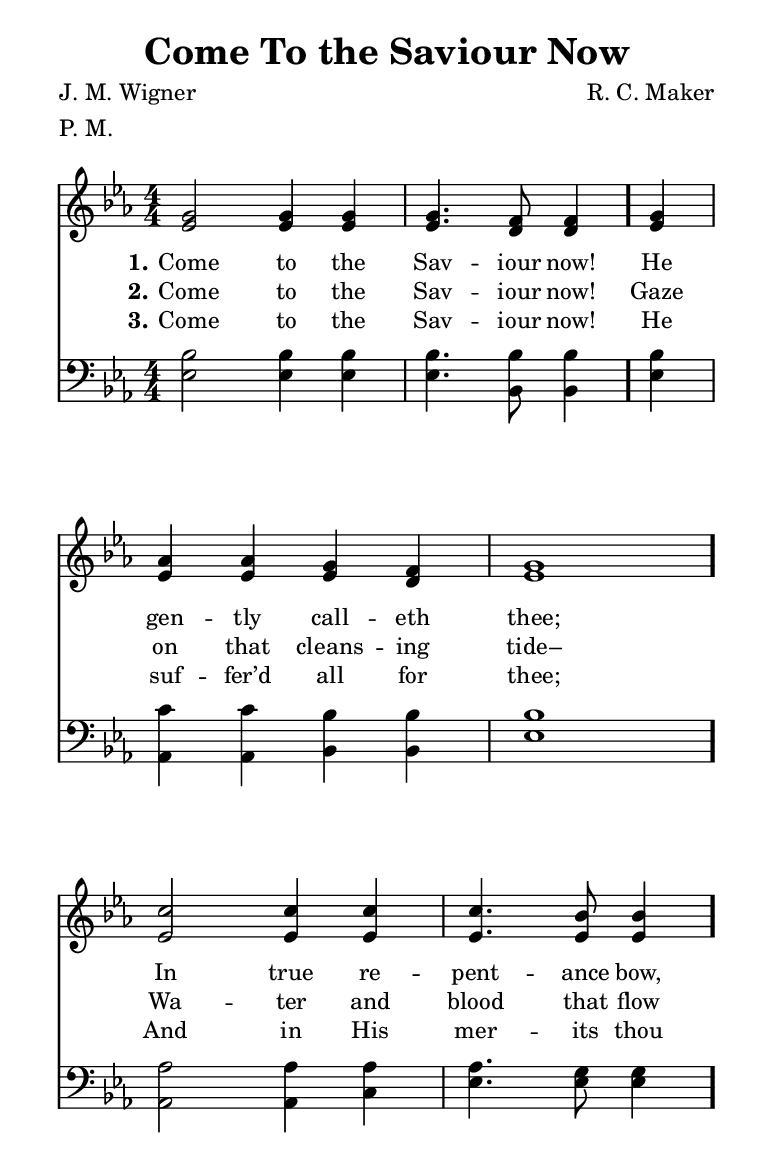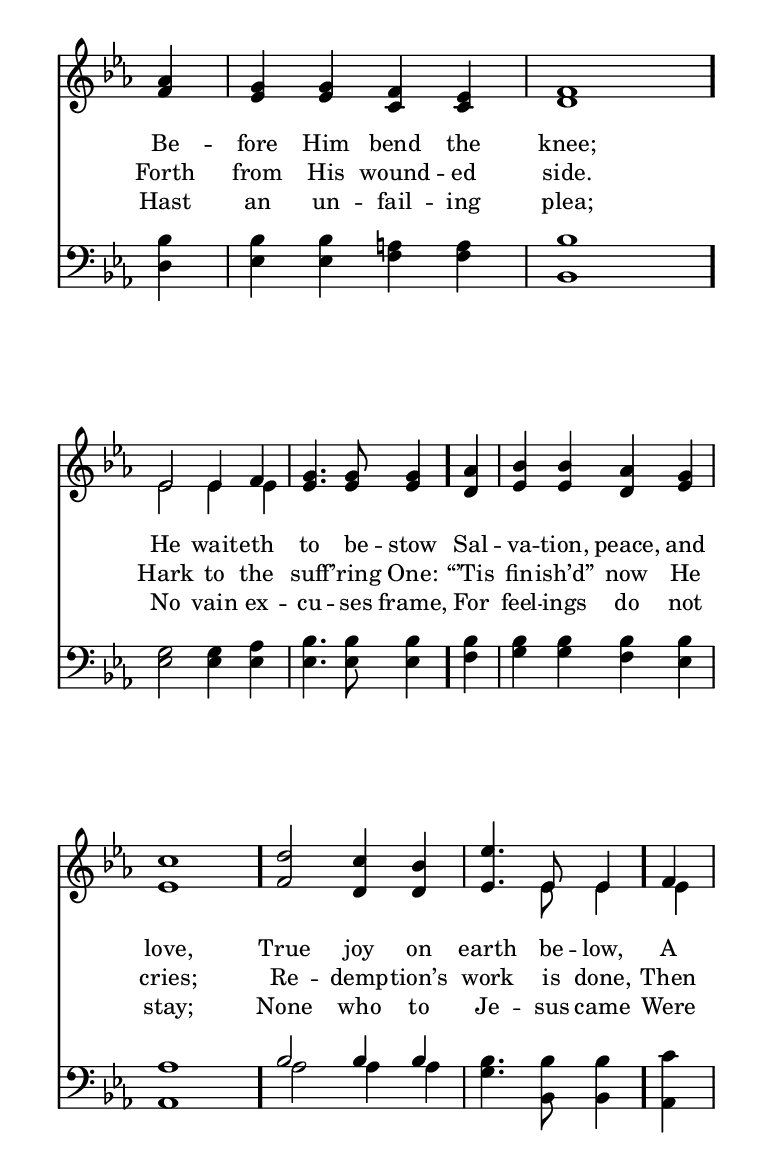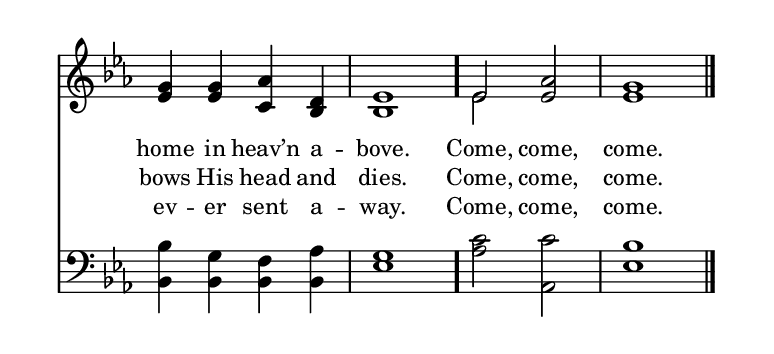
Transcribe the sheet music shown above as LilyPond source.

\include "common/global.ily"
\paper {
  \include "common/paper.ily"
  %ragged-bottom = ##t
  %ragged-last-bottom = ##t
  %systems-per-page = ##f
  %page-count = ##f
}

\header{
  hymnnumber = "73"
  title = "Come To the Saviour Now"
  tunename = "Maker"
  meter = "P. M."
  poet = "J. M. Wigner"
  composer = "R. C. Maker"
  %copyright = ""
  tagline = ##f
}

% for fermata in MIDI
ta = { \tempo 4=104 }
tb = { \tempo 4=52  }

patternAA = { c2 c4 c4 | c4. c8 c4 }
patternBA = { c4 | c4 c4 c4 c4 | c1 }
patternCA = { c4 | c4 c4 c4 c4 | c1 }
patternDA = { c2 c2 | c1 }

global = {
  \include "common/overrides.ily"
  \override Staff.TimeSignature.style = #'numbered
  \time 4/4
  \override Score.MetronomeMark.transparent = ##t % hide all fermata changes too
  \ta
  \key ees \major
  %\partial 4
  \autoBeamOff
}

notesSoprano = {
\global
\relative c'' {

  \changePitch \patternAA { g g g | g f f }
  \changePitch \patternBA { g | aes aes g f | g }
  \changePitch \patternAA { c c c | c bes bes }
  \changePitch \patternBA { aes | g g f ees | f }

  \changePitch \patternAA { ees ees f | g g g }
  \changePitch \patternCA { aes | bes bes aes g | c }
  \changePitch \patternAA { d c bes | ees ees, ees }
  \changePitch \patternCA { f | g g aes d, | ees }
  \changePitch \patternDA { ees aes | g }

  \bar "|."

}
}

notesAlto = {
\global
\relative e' {

  \changePitch \patternAA { ees ees ees | ees d d }
  \changePitch \patternBA { ees | ees ees ees d | ees }
  \changePitch \patternAA { ees ees ees | ees ees ees }
  \changePitch \patternBA { f | ees ees c c | d }

  \changePitch \patternAA { ees ees ees | ees ees ees }
  \changePitch \patternCA { d | ees ees d ees | ees }
  \changePitch \patternAA { f d d | ees ees ees }
  \changePitch \patternCA { ees | ees ees c bes | bes }
  \changePitch \patternDA { ees ees | ees }

}
}

notesTenor = {
\global
\relative a {

  \changePitch \patternAA { bes bes bes | bes bes bes }
  \changePitch \patternBA { bes | c c bes bes | bes }
  \changePitch \patternAA { aes aes aes | aes g g }
  \changePitch \patternBA { bes | bes bes a a | bes }

  \changePitch \patternAA { g g aes | bes bes bes }
  \changePitch \patternCA { bes | bes bes bes bes | aes }
  \changePitch \patternAA { bes bes bes | bes bes bes }
  \changePitch \patternCA { c | bes g f aes | g }
  \changePitch \patternDA { c c | bes }

}
}

notesBass = {
\global
\relative f {

  \changePitch \patternAA { ees ees ees | ees bes bes }
  \changePitch \patternBA { ees | aes, aes bes bes | ees }
  \changePitch \patternAA { aes, aes c | ees ees ees }
  \changePitch \patternBA { d | ees ees f f | bes, }

  \changePitch \patternAA { ees ees ees | ees ees ees }
  \changePitch \patternCA { f | g g f ees | aes, }
  \changePitch \patternAA { aes' aes aes | g bes, bes }
  \changePitch \patternCA { aes | bes bes bes bes | ees }
  \changePitch \patternDA { aes aes, | ees' }

}
}

wordsA = \lyricmode {
\set stanza = "1."

Come to the Sav -- iour now! \bar "."
He gen -- tly call -- eth thee; \bar "." \break
In true re -- pent -- ance bow, \bar "."
Be -- fore Him bend the knee; \bar "." \break
He wait -- eth to be -- stow \bar "."
Sal -- va -- tion, peace, and love, \bar "."
True joy on earth be -- low, \bar "."
A home in heav’n a -- bove. \bar "."
Come, come, come. \bar "."

}

wordsB = \lyricmode {
\set stanza = "2."

Come to the Sav -- iour now!
Gaze on that cleans -- ing tide–
Wa -- ter and blood that flow
Forth from His wound -- ed side.
Hark to the suff -- ’ring One:
“’Tis fin -- ish’d” now He cries;
Re -- demp -- tion’s work is done,
Then bows His head and dies.
Come, come, come.

}

wordsC = \lyricmode {
\set stanza = "3."

Come to the Sav -- iour now!
He suf -- fer’d all for thee;
And in His mer -- its thou
Hast an un -- fail -- ing plea;
No vain ex -- cu -- ses frame,
For feel -- ings do not stay;
None who to Je -- sus came
Were ev -- er sent a -- way.
Come, come, come.

}

\score {
  \context ChoirStaff <<
    \context Staff = upper <<
      \set Staff.autoBeaming = ##f
      \set ChoirStaff.systemStartDelimiter = #'SystemStartBar
      \set ChoirStaff.printPartCombineTexts = ##f
      \partcombine #'(2 . 9) \notesSoprano \notesAlto
      \context NullVoice = sopranos { \voiceOne << \notesSoprano >> }
      \context NullVoice = altos { \voiceTwo << \notesAlto >> }
      \context Lyrics = one   \lyricsto sopranos \wordsA
      \context Lyrics = two   \lyricsto sopranos \wordsB
      \context Lyrics = three \lyricsto sopranos \wordsC
    >>
    \context Staff = men <<
      \set Staff.autoBeaming = ##f
      \clef bass
      \set ChoirStaff.printPartCombineTexts = ##f
      \partcombine #'(2 . 9) \notesTenor \notesBass
      \context NullVoice = tenors { \voiceOne << \notesTenor >> }
      \context NullVoice = basses { \voiceTwo << \notesBass >> }
    >>
  >>
  \layout {
    \include "common/layout.ily"
  }
  \midi{
    \include "common/midi.ily"
  }
}

\version "2.19.49"  % necessary for upgrading to future LilyPond versions.

% vi:set et ts=2 sw=2 ai nocindent syntax=lilypond:
